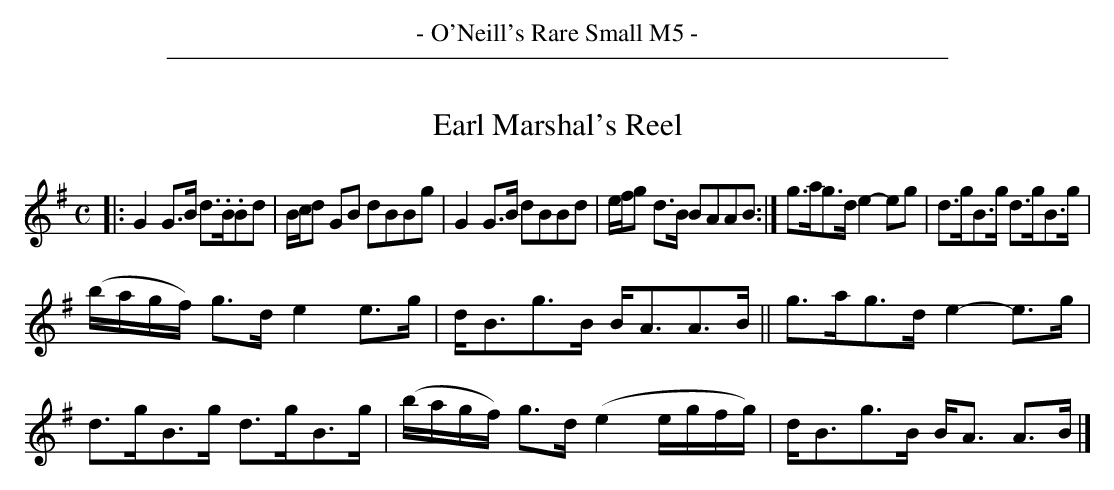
X:1
T: Earl Marshal's Reel
M: C
L: 1/8
K: G
|:\
G2G>B d>.B.Bd | B/c/d GB dBBg |\
G2G>B dBBd | e/f/g d>B BAAB :|\
g>ag>d e2-eg | d>gB>g d>gB>g |
(b/a/g/f/) g>d e2e>g | d<Bg>B B<AA>B ||\
g>ag>d e2-e>g | d>gB>g d>gB>g |\
(b/a/g/f/) g>d (e2 e/g/f/g/) | d<Bg>B B<A A>B |]
